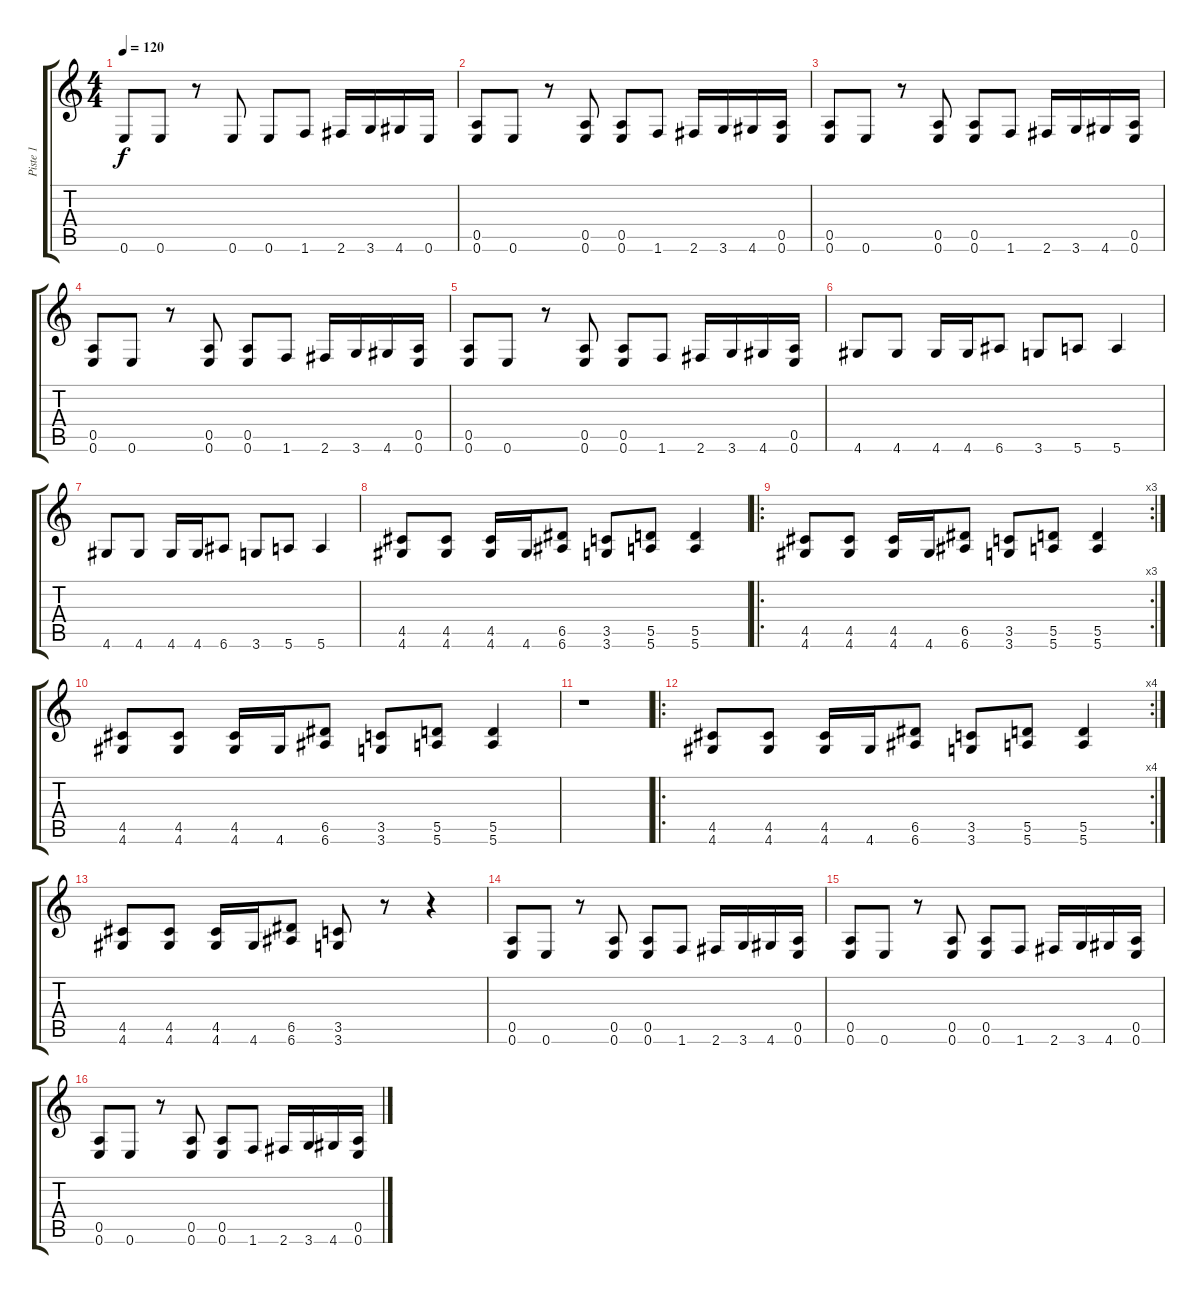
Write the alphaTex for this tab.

\track ("Piste 1" "Piste 1") {instrument distortionguitar}
\staff {score tabs}
\tuning (E4 B3 G3 D3 A2 E2) {hide}
\ts (4 4)
\tempo 120
\clef g2
\ks c
0.6.8{dy f} 0.6.8 r.8 0.6.8 0.6.8 1.6.8 2.6.16 3.6.16 4.6.16 0.6.16 |
(0.5 0.6).8 0.6.8 r.8 (0.5 0.6).8 (0.5 0.6).8 1.6.8 2.6.16 3.6.16 4.6.16 (0.5 0.6).16 |
(0.5 0.6).8 0.6.8 r.8 (0.5 0.6).8 (0.5 0.6).8 1.6.8 2.6.16 3.6.16 4.6.16 (0.5 0.6).16 |
(0.5 0.6).8 0.6.8 r.8 (0.5 0.6).8 (0.5 0.6).8 1.6.8 2.6.16 3.6.16 4.6.16 (0.5 0.6).16 |
(0.5 0.6).8 0.6.8 r.8 (0.5 0.6).8 (0.5 0.6).8 1.6.8 2.6.16 3.6.16 4.6.16 (0.5 0.6).16 |
4.6.8 4.6.8 4.6.16 4.6.16 6.6.8 3.6.8 5.6.8 5.6.4 |
4.6.8 4.6.8 4.6.16 4.6.16 6.6.8 3.6.8 5.6.8 5.6.4 |
(4.5 4.6).8 (4.5 4.6).8 (4.5 4.6).16 4.6.16 (6.5 6.6).8 (3.5 3.6).8 (5.5 5.6).8 (5.5 5.6).4 |
\ro
\rc 3
(4.5 4.6).8 (4.5 4.6).8 (4.5 4.6).16 4.6.16 (6.5 6.6).8 (3.5 3.6).8 (5.5 5.6).8 (5.5 5.6).4 |
(4.5 4.6).8 (4.5 4.6).8 (4.5 4.6).16 4.6.16 (6.5 6.6).8 (3.5 3.6).8 (5.5 5.6).8 (5.5 5.6).4 |
r.1 |
\ro
\rc 4
(4.5 4.6).8 (4.5 4.6).8 (4.5 4.6).16 4.6.16 (6.5 6.6).8 (3.5 3.6).8 (5.5 5.6).8 (5.5 5.6).4 |
(4.5 4.6).8 (4.5 4.6).8 (4.5 4.6).16 4.6.16 (6.5 6.6).8 (3.5 3.6).8 r.8 r.4 |
(0.5 0.6).8 0.6.8 r.8 (0.5 0.6).8 (0.5 0.6).8 1.6.8 2.6.16 3.6.16 4.6.16 (0.5 0.6).16 |
(0.5 0.6).8 0.6.8 r.8 (0.5 0.6).8 (0.5 0.6).8 1.6.8 2.6.16 3.6.16 4.6.16 (0.5 0.6).16 |
(0.5 0.6).8 0.6.8 r.8 (0.5 0.6).8 (0.5 0.6).8 1.6.8 2.6.16 3.6.16 4.6.16 (0.5 0.6).16
